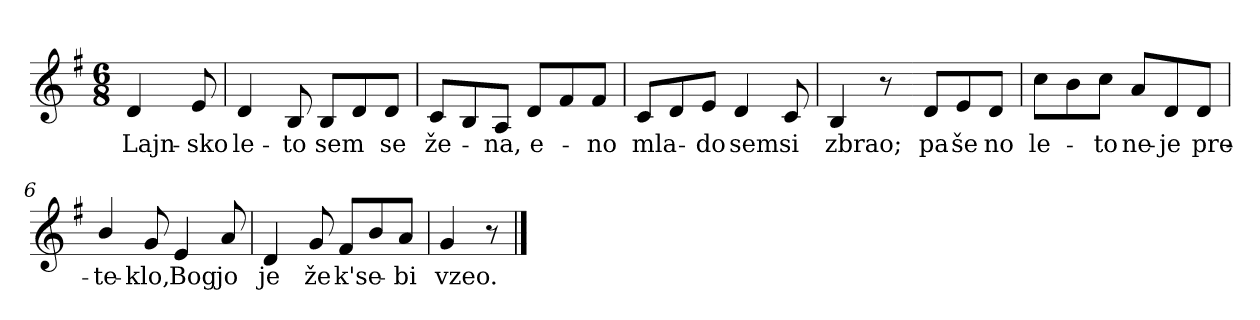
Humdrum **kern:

**kern	**text
*part1	*part1
*staff1	*staff1
*clefG2	*
*k[f#]	*
*G:	*
*M6/8	*
=	=
*^	*
4d/	8ryy	Lajn-
*MM100	*	*
.	4ryy	.
8e/	.	-sko
*v	*v	*
=1	=1
4d/	le-
8B/	-to
8B/L	sem
8d/	.
8d/J	se
=2	=2
8c/L	že-
8B/	.
8A/J	-na,
8d/L	e-
8f#/	.
8f#/J	-no
=3	=3
8c/L	mla-
8d/	.
8e/J	-do
4d/	sem
8c/	si
=4	=4
4B/	zbrao;
8r	.
!!LO:LB:g=z
=4X1-	=4X1-
8d/L	pa
8e/	še
8d/J	no
=5	=5
8cc\L	le-
8b\	.
8cc\J	-to
8a/L	ne-
8d/	-je
8d/J	pre-
=6	=6
4b/	-te-
8g/	-klo,
4e/	Bog
8a/	jo
=7	=7
4d/	je
8g/	že
8f#/L	k'se-
8b/	.
8a/J	-bi
=8	=8
4g/	vzeo.
8r	.
==	==
*-	*-
